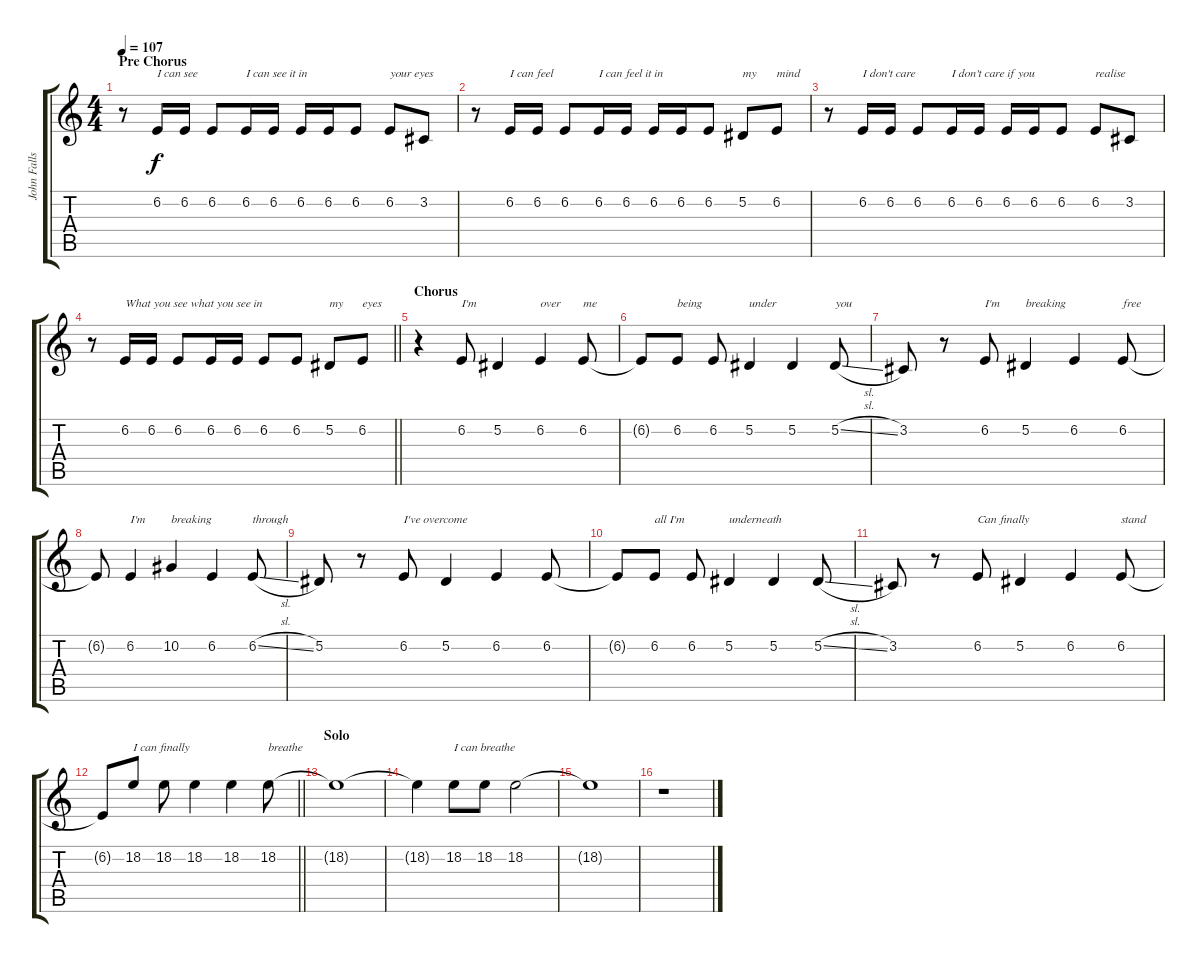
\track ("John Falls (Vocals)" "John Falls") {instrument harmonica}
\staff {score tabs}
\tuning (Eb4 Bb3 Gb3 Db3 Ab2 Db2) {hide}
\ts (4 4)
\section ("" "Pre Chorus")
\tempo 107
\clef g2
\ks c
r.8{dy f} 6.2.16{txt "I can see"} 6.2.16 6.2.8 6.2.16{txt "I can see it in"} 6.2.16 6.2.16 6.2.16 6.2.8 6.2.8{txt "your eyes"} 3.2.8 |
r.8 6.2.16{txt "I can feel"} 6.2.16 6.2.8 6.2.16{txt "I can feel it in"} 6.2.16 6.2.16 6.2.16 6.2.8 5.2.8{txt "my"} 6.2.8{txt "mind"} |
r.8 6.2.16{txt "I don't care"} 6.2.16 6.2.8 6.2.16{txt "I don't care if you"} 6.2.16 6.2.16 6.2.16 6.2.8 6.2.8{txt "realise"} 3.2.8 |
\barLineRight lightlight
r.8 6.2.16{txt "What you see what you see in"} 6.2.16 6.2.8 6.2.16 6.2.16 6.2.8 6.2.8 5.2.8{txt "my"} 6.2.8{txt "eyes"} |
\section ("" "Chorus")
r.4 6.2.8{txt "I'm" volume 16} 5.2.4 6.2.4{txt "over"} 6.2.8{txt "me"} |
6.2{t}.8 6.2.8{txt "being"} 6.2.8 5.2.4{txt "under"} 5.2.4 5.2{sl}.8{txt "you"} |
3.2.8 r.8 6.2.8{txt "I'm"} 5.2.4{txt "breaking"} 6.2.4 6.2.8{txt "free"} |
6.2{t}.8 6.2.4{txt "I'm"} 10.2.4{txt "breaking"} 6.2.4 6.2{sl}.8{txt "through"} |
5.2.8 r.8 6.2.8{txt "I've overcome"} 5.2.4 6.2.4 6.2.8 |
6.2{t}.8 6.2.8{txt "all I'm"} 6.2.8 5.2.4{txt "underneath"} 5.2.4 5.2{sl}.8 |
3.2.8 r.8 6.2.8{txt "Can finally"} 5.2.4 6.2.4 6.2.8{txt "stand"} |
\barLineRight lightlight
6.2{t}.8 18.2.8{txt "I can finally" volume 16} 18.2.8 18.2.4 18.2.4 18.2.8{txt "breathe"} |
\section ("" "Solo")
18.2{t}.1{volume 12} |
18.2{t}.4 18.2.8{txt "I can breathe"} 18.2.8 18.2.2 |
18.2{t}.1 |
r.1
